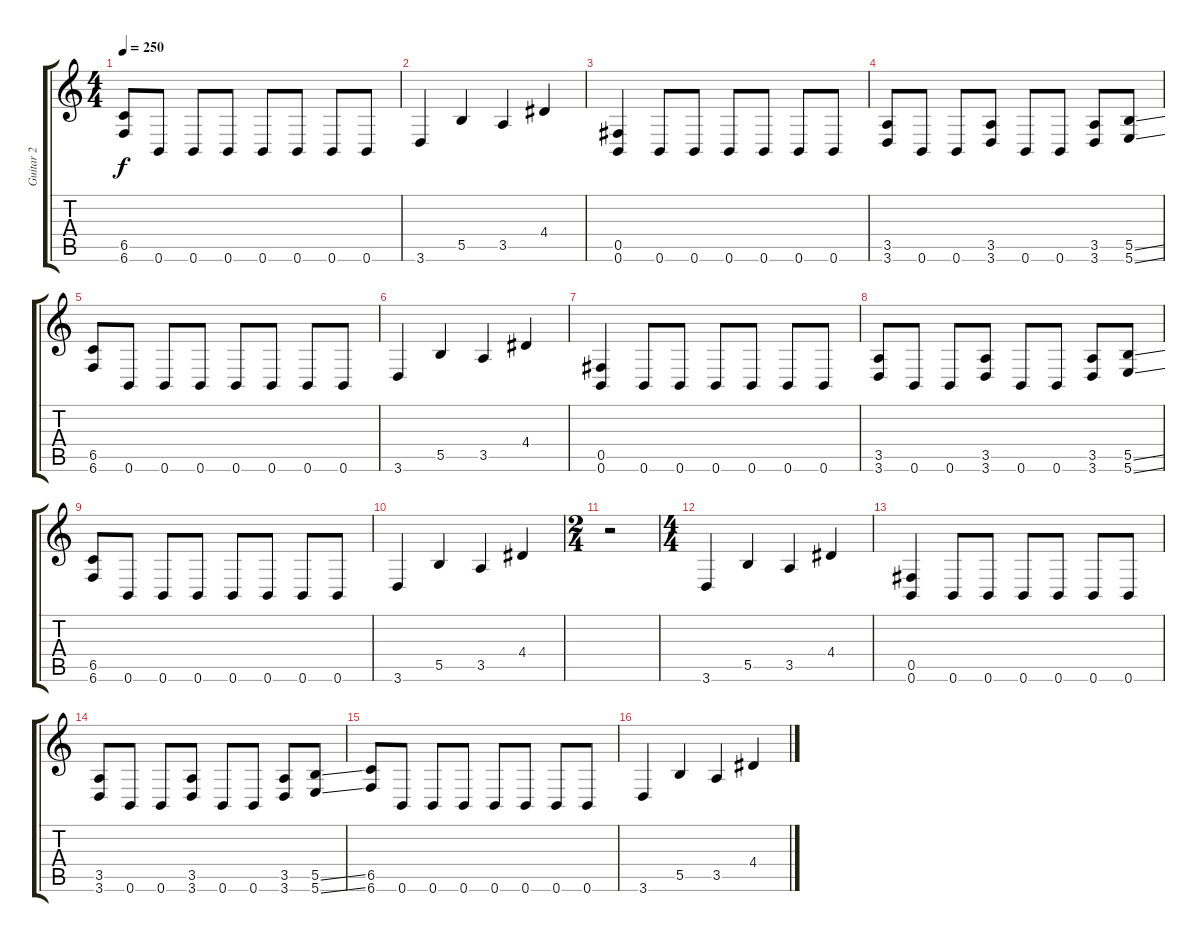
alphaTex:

\track ("Guitar 2" "Guitar 2") {instrument overdrivenguitar}
\staff {score tabs}
\tuning (Db4 Ab3 E3 B2 Gb2 B1) {hide}
\ts (4 4)
\tempo 250
\clef g2
\ks c
(6.5 6.6).8{dy f} 0.6.8 0.6.8 0.6.8 0.6.8 0.6.8 0.6.8 0.6.8 |
3.6.4 5.5.4 3.5.4 4.4.4 |
(0.5 0.6).4 0.6.8 0.6.8 0.6.8 0.6.8 0.6.8 0.6.8 |
(3.5 3.6).8 0.6.8 0.6.8 (3.5 3.6).8 0.6.8 0.6.8 (3.5 3.6).8 (5.5{ss} 5.6{ss}).8 |
(6.5 6.6).8 0.6.8 0.6.8 0.6.8 0.6.8 0.6.8 0.6.8 0.6.8 |
3.6.4 5.5.4 3.5.4 4.4.4 |
(0.5 0.6).4 0.6.8 0.6.8 0.6.8 0.6.8 0.6.8 0.6.8 |
(3.5 3.6).8 0.6.8 0.6.8 (3.5 3.6).8 0.6.8 0.6.8 (3.5 3.6).8 (5.5{ss} 5.6{ss}).8 |
(6.5 6.6).8 0.6.8 0.6.8 0.6.8 0.6.8 0.6.8 0.6.8 0.6.8 |
3.6.4 5.5.4 3.5.4 4.4.4 |
\ts (2 4)
r.2 |
\ts (4 4)
3.6.4 5.5.4 3.5.4 4.4.4 |
(0.5 0.6).4 0.6.8 0.6.8 0.6.8 0.6.8 0.6.8 0.6.8 |
(3.5 3.6).8 0.6.8 0.6.8 (3.5 3.6).8 0.6.8 0.6.8 (3.5 3.6).8 (5.5{ss} 5.6{ss}).8 |
(6.5 6.6).8 0.6.8 0.6.8 0.6.8 0.6.8 0.6.8 0.6.8 0.6.8 |
3.6.4 5.5.4 3.5.4 4.4.4
